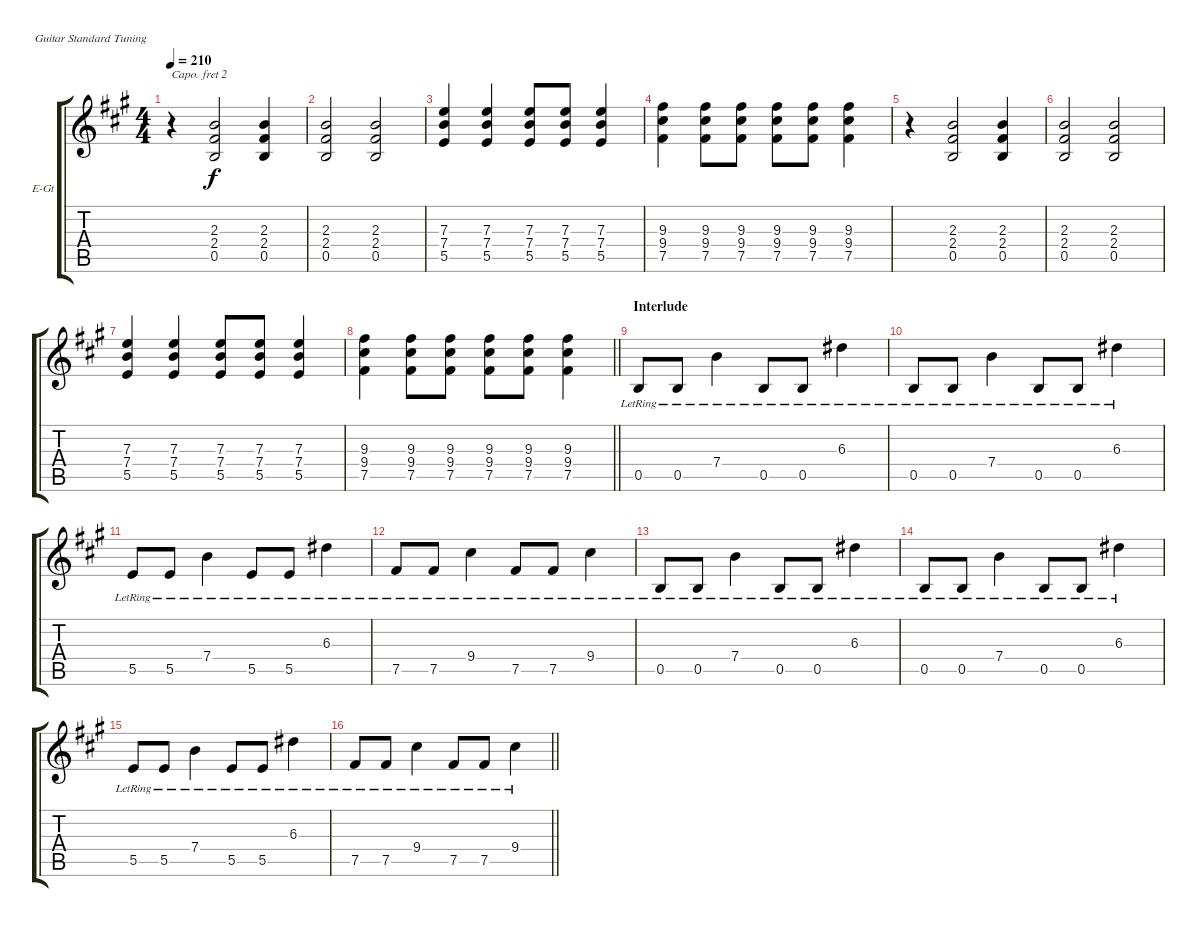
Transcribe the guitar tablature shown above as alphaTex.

\defaultSystemsLayout 4
\bracketExtendMode groupsimilarinstruments
\firstSystemTrackNameOrientation horizontal
\otherSystemsTrackNameOrientation horizontal
\track ("Guitar 2" "E-Gt") {instrument distortionguitar}
\staff {score tabs}
\capo 2
\tuning (E4 B3 G3 D3 A2 E2)
\ts (4 4)
\tempo 210
\clef g2
\ks a
r.4{dy f} (0.5 2.4 2.3).2 (0.5 2.4 2.3).4 |
(0.5 2.4 2.3).2 (0.5 2.4 2.3).2 |
(7.3 7.4 5.5).4 (7.3 7.4 5.5).4 (7.3 7.4 5.5).8 (7.3 7.4 5.5).8 (7.3 7.4 5.5).4 |
(7.5 9.4 9.3).4 (7.5 9.4 9.3).8 (7.5 9.4 9.3).8 (7.5 9.4 9.3).8 (7.5 9.4 9.3).8 (7.5 9.4 9.3).4 |
r.4 (0.5 2.4 2.3).2 (0.5 2.4 2.3).4 |
(0.5 2.4 2.3).2 (0.5 2.4 2.3).2 |
(7.3 7.4 5.5).4 (7.3 7.4 5.5).4 (7.3 7.4 5.5).8 (7.3 7.4 5.5).8 (7.3 7.4 5.5).4 |
\barLineRight lightlight
(7.5 9.4 9.3).4 (7.5 9.4 9.3).8 (7.5 9.4 9.3).8 (7.5 9.4 9.3).8 (7.5 9.4 9.3).8 (7.5 9.4 9.3).4 |
\section ("" "Interlude")
0.5{lr}.8 0.5{lr}.8 7.4{lr}.4 0.5{lr}.8 0.5{lr}.8 6.3{lr}.4 |
0.5{lr}.8 0.5{lr}.8 7.4{lr}.4 0.5{lr}.8 0.5{lr}.8 6.3{lr}.4 |
5.5{lr}.8 5.5{lr}.8 7.4{lr}.4 5.5{lr}.8 5.5{lr}.8 6.3{lr}.4 |
7.5{lr}.8 7.5{lr}.8 9.4{lr}.4 7.5{lr}.8 7.5{lr}.8 9.4{lr}.4 |
0.5{lr}.8 0.5{lr}.8 7.4{lr}.4 0.5{lr}.8 0.5{lr}.8 6.3{lr}.4 |
0.5{lr}.8 0.5{lr}.8 7.4{lr}.4 0.5{lr}.8 0.5{lr}.8 6.3{lr}.4 |
5.5{lr}.8 5.5{lr}.8 7.4{lr}.4 5.5{lr}.8 5.5{lr}.8 6.3{lr}.4 |
\barLineRight lightlight
7.5{lr}.8 7.5{lr}.8 9.4{lr}.4 7.5{lr}.8 7.5{lr}.8 9.4{lr}.4
